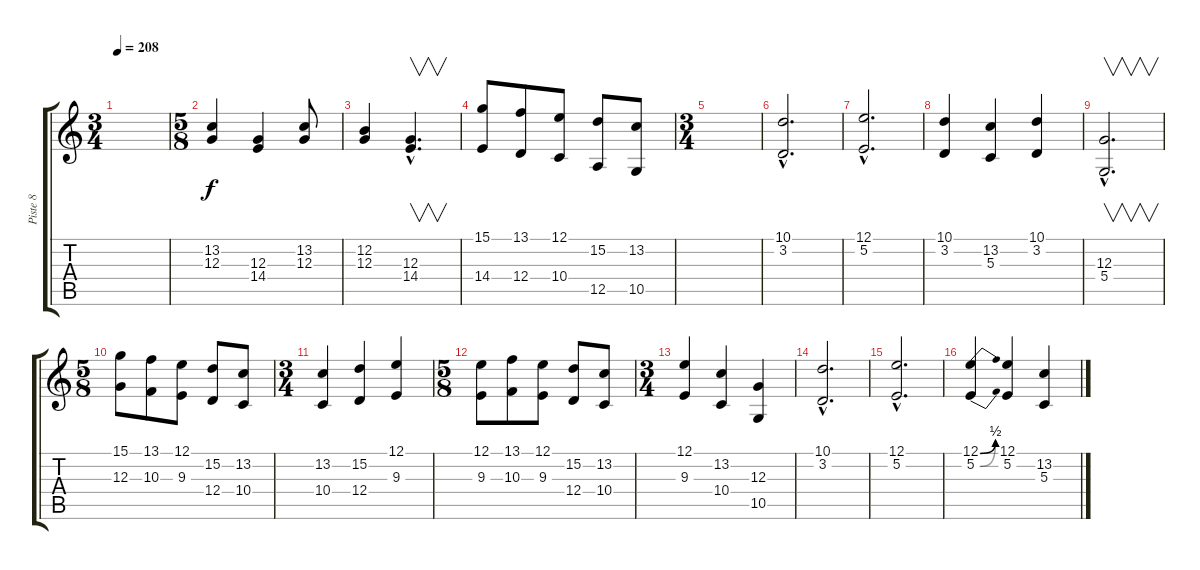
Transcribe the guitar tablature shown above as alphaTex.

\track ("Piste 8" "Piste 8") {instrument choiraahs}
\staff {score tabs}
\tuning (E4 B3 G3 D3 A2 E2) {hide}
\ts (3 4)
\tempo 208
\clef g2
\ks c
|
\ts (5 8)
(13.2 12.3).4 (12.3 14.4).4 (13.2 12.3).8 |
(12.2 12.3).4 (12.3{hac} 14.4{hac}).4{v d} |
(15.1 14.4).8 (13.1 12.4).8 (12.1 10.4).8 (15.2 12.5).8 (13.2 10.5).8 |
\ts (3 4)
|
(10.1{hac} 3.2{hac}).2{d} |
(12.1{hac} 5.2{hac}).2{d} |
(10.1 3.2).4 (13.2 5.3).4 (10.1 3.2).4 |
(12.3{hac} 5.4{hac}).2{v d} |
\ts (5 8)
(15.1 12.3).8 (13.1 10.3).8 (12.1 9.3).8 (15.2 12.4).8 (13.2 10.4).8 |
\ts (3 4)
(13.2 10.4).4 (15.2 12.4).4 (12.1 9.3).4 |
\ts (5 8)
(12.1 9.3).8 (13.1 10.3).8 (12.1 9.3).8 (15.2 12.4).8 (13.2 10.4).8 |
\ts (3 4)
(12.1 9.3).4 (13.2 10.4).4 (12.3 10.5).4 |
(10.1{hac} 3.2{hac}).2{d} |
(12.1{hac} 5.2{hac}).2{d} |
(12.1{be (bend 0 0 60 2)} 5.2{be (bend 0 0 60 2)}).4 (12.1 5.2).4 (13.2 5.3).4
